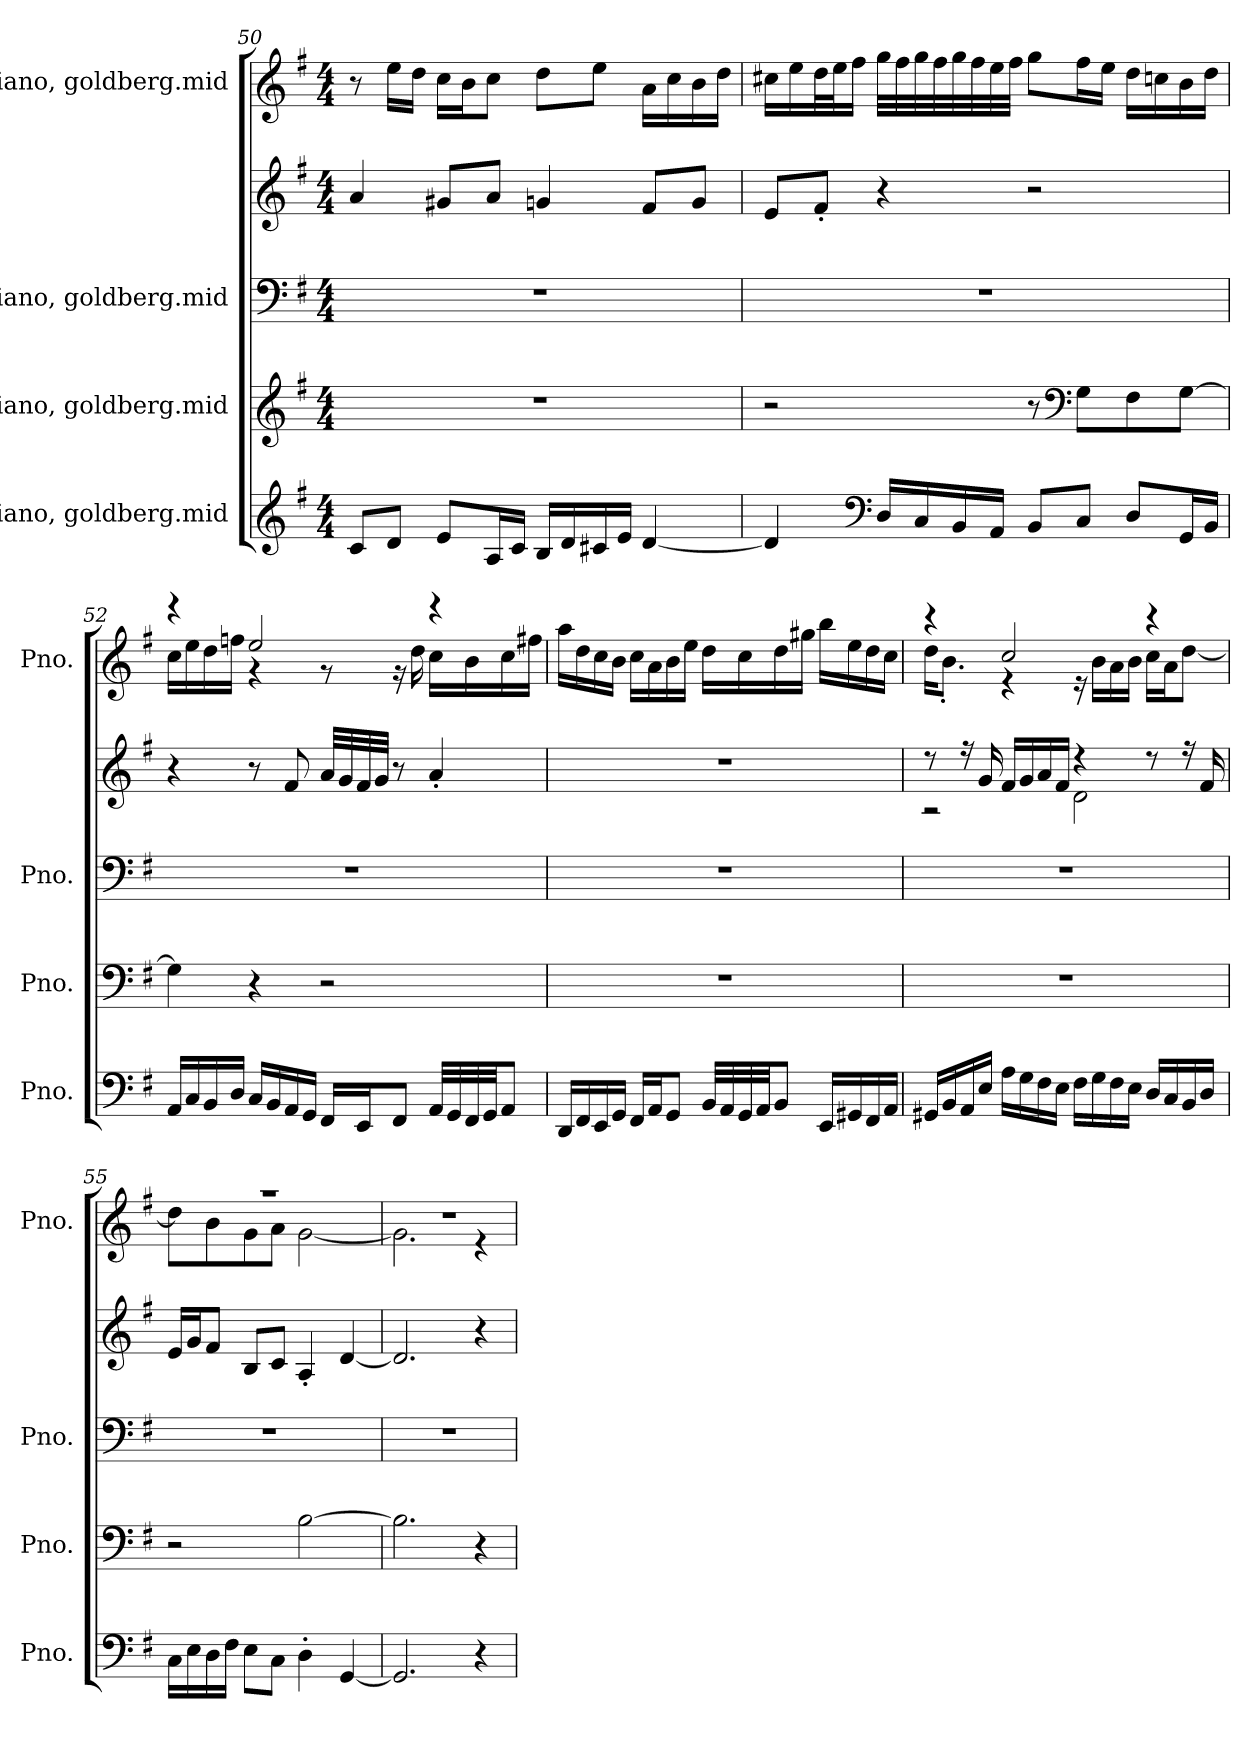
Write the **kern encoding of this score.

**kern	**kern	**kern	**kern	**kern
*part4	*part3	*part2	*part2	*part1
*staff5	*staff4	*staff3	*staff2	*staff1
*I"Piano, goldberg.mid	*I"Piano, goldberg.mid	*I"Piano, goldberg.mid	*	*I"Piano, goldberg.mid
*I'Pno.	*I'Pno.	*I'Pno.	*	*I'Pno.
*clefG2	*clefG2	*clefF4	*clefG2	*clefG2
*k[f#]	*k[f#]	*k[f#]	*k[f#]	*k[f#]
*M4/4	*M4/4	*M4/4	*M4/4	*M4/4
=50	=50	=50	=50	=50
8c/L	1r	1r	4a/	8r
8d/J	.	.	.	16ee\LL
.	.	.	.	16dd\JJ
8e/L	.	.	8g#X/L	16cc\LL
.	.	.	.	16b\J
16A/L	.	.	8a/J	8cc\J
16c/JJ	.	.	.	.
16B/LL	.	.	4gn/	8dd\L
16d/	.	.	.	.
16c#X/	.	.	.	8ee\J
16e/JJ	.	.	.	.
[4d/	.	.	8f#/L	16a\LL
.	.	.	.	16cc\
.	.	.	8g/J	16b\
.	.	.	.	16dd\JJ
!!LO:LB:g=z
=51	=51	=51	=51	=51
4d/]	2r	1r	8e/L	16cc#X\LL
.	.	.	.	16ee\
.	.	.	8f#'/J	32dd\L
.	.	.	.	32ee\J
.	.	.	.	16ff#\JJ
*clefF4	*	*	*	*
16D/LL	.	.	4r	32gg\LLL
.	.	.	.	32ff#\
16C/	.	.	.	32gg\
.	.	.	.	32ff#\
16BB/	.	.	.	32gg\
.	.	.	.	32ff#\
16AA/JJ	.	.	.	32ee\
.	.	.	.	32ff#\JJJ
8BB/L	8r	.	2r	8gg\L
*	*clefF4	*	*	*
8C/J	8G\L	.	.	16ff#\L
.	.	.	.	16ee\JJ
8D/L	8F#\	.	.	16dd\LL
.	.	.	.	16ccn\
16GG/L	[8G\J	.	.	16b\
16BB/JJ	.	.	.	16dd\JJ
=52	=52	=52	=52	=52
*	*	*	*	*^
16AA/LL	4G\]	1r	4r	4r	16cc\LL
16C/	.	.	.	.	16ee\
16BB/	.	.	.	.	16dd\
16D/JJ	.	.	.	.	16ffn\JJ
16C/LL	4r	.	8r	2ee/	4r
16BB/	.	.	.	.	.
16AA/	.	.	8f#/	.	.
16GG/JJ	.	.	.	.	.
16FF#/LL	2r	.	32a/LLL	.	8r
.	.	.	32g/	.	.
16EE/J	.	.	32f#/	.	.
.	.	.	32g/JJJ	.	.
8FF#/J	.	.	8r	.	16r
.	.	.	.	.	16dd\
32AA/LLL	.	.	4a'/	4r	16cc\LL
32GG/	.	.	.	.	.
32FF#/	.	.	.	.	16b\
32GG/JJ	.	.	.	.	.
8AA/J	.	.	.	.	16cc\
.	.	.	.	.	16ff#X\JJ
*	*	*	*	*v	*v
!!LO:PB:g=z
=53	=53	=53	=53	=53
16DD/LL	1r	1r	1r	16aa\LL
16FF#/	.	.	.	16dd\
16EE/	.	.	.	16cc\
16GG/JJ	.	.	.	16b\JJ
16FF#/LL	.	.	.	16cc\LL
16AA/J	.	.	.	16a\
8GG/J	.	.	.	16b\
.	.	.	.	16ee\JJ
32BB/LLL	.	.	.	16dd\LL
32AA/	.	.	.	.
32GG/	.	.	.	16cc\
32AA/JJ	.	.	.	.
8BB/J	.	.	.	16dd\
.	.	.	.	16gg#X\JJ
16EE/LL	.	.	.	16bb\LL
16GG#X/	.	.	.	16ee\
16FF#/	.	.	.	16dd\
16AA/JJ	.	.	.	16cc\JJ
=54	=54	=54	=54	=54
*	*	*	*^	*^
16GG#X/LL	1r	1r	8r	2r	4r	16dd\KL
16BB/	.	.	.	.	.	8.b'\J
16AA/	.	.	16r	.	.	.
16E/JJ	.	.	16g/	.	.	.
16A\LL	.	.	16f#/LL	.	2cc/	4r
16G\	.	.	16g/	.	.	.
16F#\	.	.	16a/	.	.	.
16E\JJ	.	.	16f#/JJ	.	.	.
16F#\LL	.	.	4r	2d\	.	16r
16G\	.	.	.	.	.	16b\LL
16F#\	.	.	.	.	.	16a\
16E\JJ	.	.	.	.	.	16b\JJ
16D/LL	.	.	8r	.	4r	16cc\LL
16C/	.	.	.	.	.	16a\J
16BB/	.	.	16r	.	.	[8dd\J
16D/JJ	.	.	16f#/	.	.	.
*	*	*	*v	*v	*	*
!!LO:LB:g=z	!!
=55	=55	=55	=55	=55	=55
16C\LL	2r	1r	16e/LL	1r	8dd\L]
16E\	.	.	16g/J	.	.
16D\	.	.	8f#/J	.	8b\
16F#\JJ	.	.	.	.	.
8E\L	.	.	8B/L	.	8g\
8C\J	.	.	8c/J	.	8a\J
4D'\	[2B\	.	4A'/	.	[2g\
[4GG/	.	.	[4d/	.	.
=56	=56	=56	=56	=56	=56
2.GG/]	2.B\]	1r	2.d/]	1r	2.g\]
4r	4r	.	4r	.	4r
*	*	*	*	*v	*v
=	=	=	=	=
*-	*-	*-	*-	*-
